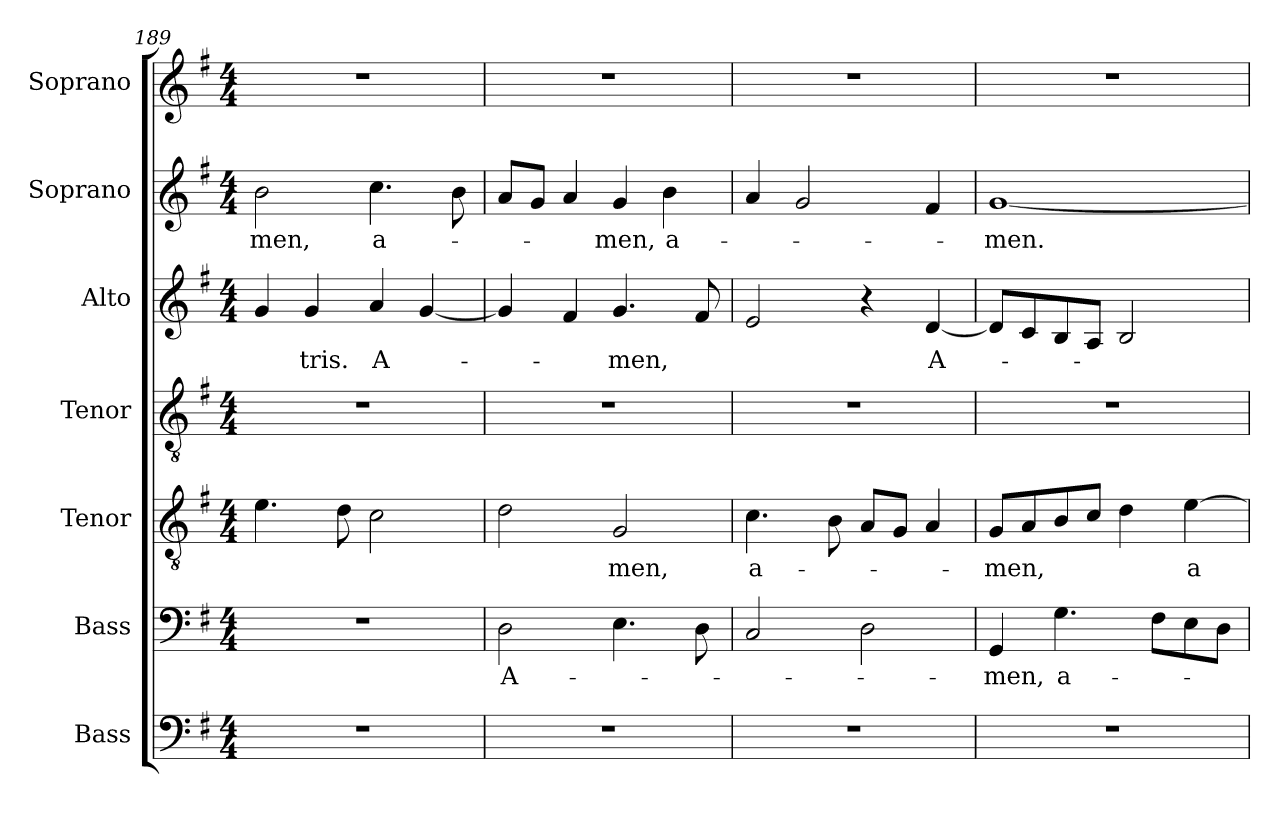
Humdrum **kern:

**kern	**kern	**text	**kern	**text	**kern	**kern	**text	**kern	**text	**kern
*part7	*part6	*part6	*part5	*part5	*part4	*part3	*part3	*part2	*part2	*part1
*staff7	*staff6	*staff6	*staff5	*staff5	*staff4	*staff3	*staff3	*staff2	*staff2	*staff1
*I"Bass	*I"Bass	*	*I"Tenor	*	*I"Tenor	*I"Alto	*	*I"Soprano	*	*I"Soprano
*I'B.	*I'B.	*	*I'T.	*	*I'T.	*I'A.	*	*I'S.	*	*I'S.
*clefF4	*clefF4	*	*clefGv2	*	*clefGv2	*clefG2	*	*clefG2	*	*clefG2
*	*	*	*ITrd7c12	*	*ITrd7c12	*	*	*	*	*
*k[f#]	*k[f#]	*	*k[f#]	*	*k[f#]	*k[f#]	*	*k[f#]	*	*k[f#]
*G:	*G:	*	*G:	*	*G:	*G:	*	*G:	*	*G:
*M4/4	*M4/4	*	*M4/4	*	*M4/4	*M4/4	*	*M4/4	*	*M4/4
=189	=189	=189	=189	=189	=189	=189	=189	=189	=189	=189
!	!	!	!	!	!	!	!	!	!LO:LY:b:color=#000000	!
1r	1r	.	4.Ei\	.	1r	4gi/	.	2bi\	-men,	1r
!	!	!	!	!	!	!	!LO:LY:b:color=#000000	!	!	!
.	.	.	.	.	.	4gi/	-tris.	.	.	.
.	.	.	8Di\	.	.	.	.	.	.	.
!	!	!	!	!	!	!	!LO:LY:b:color=#000000	!	!	!
!	!	!	!	!	!	!	!	!	!LO:LY:b:color=#000000	!
.	.	.	2Ci\	.	.	4ai/	A-	4.cci\	a-	.
.	.	.	.	.	.	[4gi/	.	.	.	.
.	.	.	.	.	.	.	.	8bi\	.	.
!!LO:LB:g=z
=190	=190	=190	=190	=190	=190	=190	=190	=190	=190	=190
!	!	!LO:LY:b:color=#000000	!	!	!	!	!	!	!	!
1r	2Di\	A-	2Di\	.	1r	4gi/]	.	8ai/L	.	1r
.	.	.	.	.	.	.	.	8gi/J	.	.
.	.	.	.	.	.	4f#i/	.	4ai/	.	.
!	!	!	!	!LO:LY:b:color=#000000	!	!	!	!	!	!
!	!	!	!	!	!	!	!LO:LY:b:color=#000000	!	!	!
!	!	!	!	!	!	!	!	!	!LO:LY:b:color=#000000	!
.	4.Ei\	.	2GGi/	-men,	.	4.gi/	-men,	4gi/	-men,	.
!	!	!	!	!	!	!	!	!	!LO:LY:b:color=#000000	!
.	.	.	.	.	.	.	.	4bi\	a-	.
.	8Di\	.	.	.	.	8f#i/	.	.	.	.
=191	=191	=191	=191	=191	=191	=191	=191	=191	=191	=191
!	!	!	!	!LO:LY:b:color=#000000	!	!	!	!	!	!
1r	2Ci/	.	4.Ci\	a-	1r	2ei/	.	4ai/	.	1r
.	.	.	.	.	.	.	.	2gi/	.	.
.	.	.	8BBi\	.	.	.	.	.	.	.
.	2Di\	.	8AAi/L	.	.	4r	.	.	.	.
.	.	.	8GGi/J	.	.	.	.	.	.	.
!	!	!	!	!	!	!	!LO:LY:b:color=#000000	!	!	!
.	.	.	4AAi/	.	.	[4di/	A-	4f#i/	.	.
=192	=192	=192	=192	=192	=192	=192	=192	=192	=192	=192
!	!	!LO:LY:b:color=#000000	!	!	!	!	!	!	!	!
!	!	!	!	!LO:LY:b:color=#000000	!	!	!	!	!	!
!	!	!	!	!	!	!	!	!	!LO:LY:b:color=#000000	!
1r	4GGi/	-men,	8GGi/L	-men,	1r	8di/L]	.	[1gi	-men.	1r
.	.	.	8AAi/	.	.	8ci/	.	.	.	.
!	!	!LO:LY:b:color=#000000	!	!	!	!	!	!	!	!
.	4.Gi\	a-	8BBi/	.	.	8Bi/	.	.	.	.
.	.	.	8Ci/J	.	.	8Ai/J	.	.	.	.
.	.	.	4Di\	.	.	2Bi/	.	.	.	.
.	8F#i\L	.	.	.	.	.	.	.	.	.
!	!	!	!	!LO:LY:b:color=#000000	!	!	!	!	!	!
.	8Ei\	.	[4Ei\	a-	.	.	.	.	.	.
.	8Di\J	.	.	.	.	.	.	.	.	.
=	=	=	=	=	=	=	=	=	=	=
*-	*-	*-	*-	*-	*-	*-	*-	*-	*-	*-
